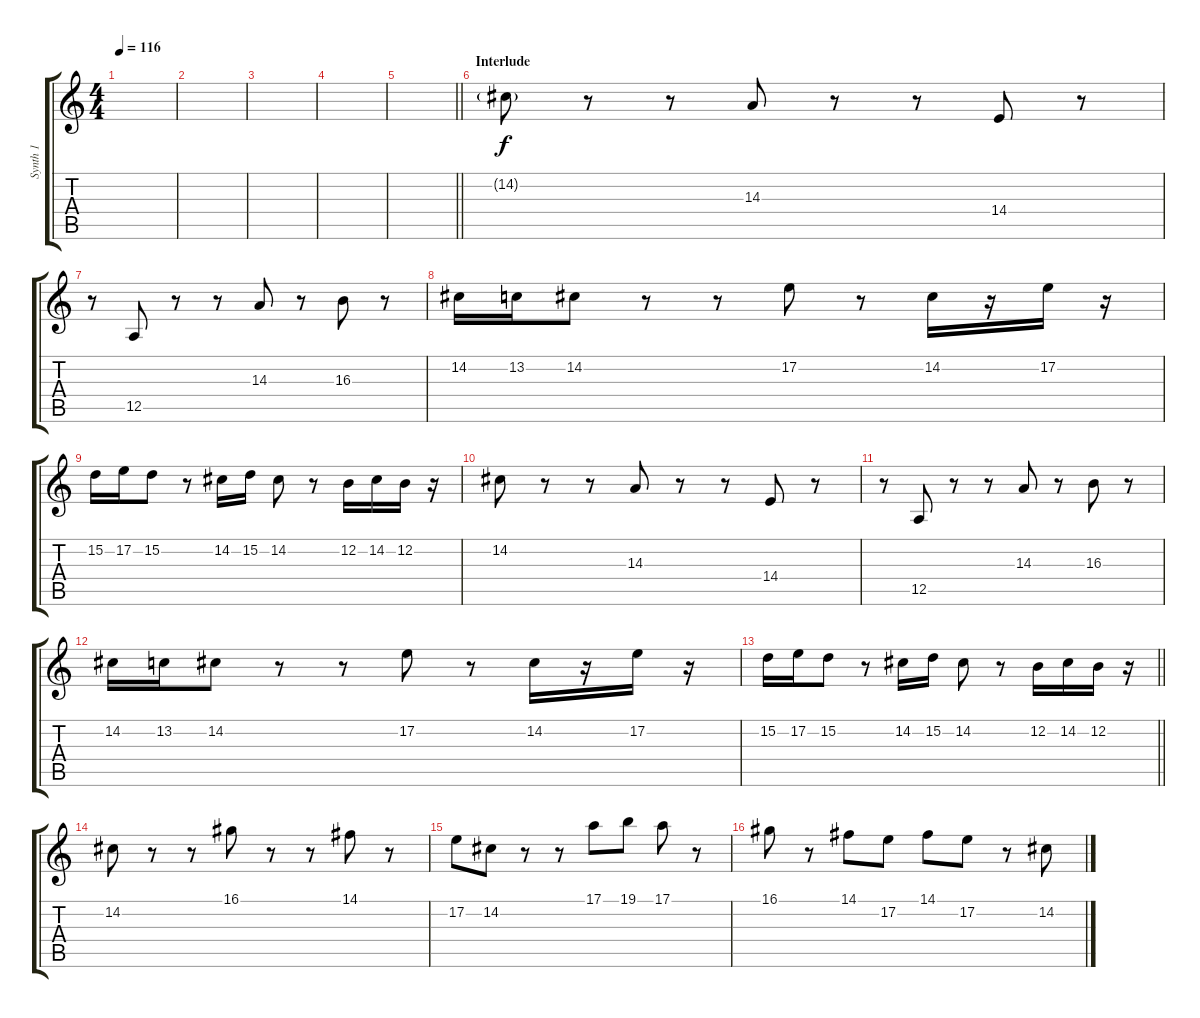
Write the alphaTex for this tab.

\track ("Synth 1" "Synth 1") {instrument lead1square}
\staff {score tabs}
\tuning (E4 B3 G3 D3 A2 E2) {hide}
\ts (4 4)
\tempo 116
\clef g2
\ks c
|
|
|
|
\barLineRight lightlight
|
\section ("" "Interlude")
14.2{g}.8 r.8 r.8 14.3.8{dy f} r.8 r.8 14.4.8 r.8 |
r.8 12.5.8 r.8 r.8 14.3.8 r.8 16.3.8 r.8 |
14.2.16 13.2.16 14.2.8 r.8 r.8 17.2.8 r.8 14.2.16 r.16 17.2.16 r.16 |
15.2.16 17.2.16 15.2.8 r.8 14.2.16 15.2.16 14.2.8 r.8 12.2.16 14.2.16 12.2.16 r.16 |
14.2.8 r.8 r.8 14.3.8 r.8 r.8 14.4.8 r.8 |
r.8 12.5.8 r.8 r.8 14.3.8 r.8 16.3.8 r.8 |
14.2.16 13.2.16 14.2.8 r.8 r.8 17.2.8 r.8 14.2.16 r.16 17.2.16 r.16 |
\barLineRight lightlight
15.2.16 17.2.16 15.2.8 r.8 14.2.16 15.2.16 14.2.8 r.8 12.2.16 14.2.16 12.2.16 r.16 |
14.2.8 r.8 r.8 16.1.8 r.8 r.8 14.1.8 r.8 |
17.2.8 14.2.8 r.8 r.8 17.1.8 19.1.8 17.1.8 r.8 |
16.1.8 r.8 14.1.8 17.2.8 14.1.8 17.2.8 r.8 14.2.8
